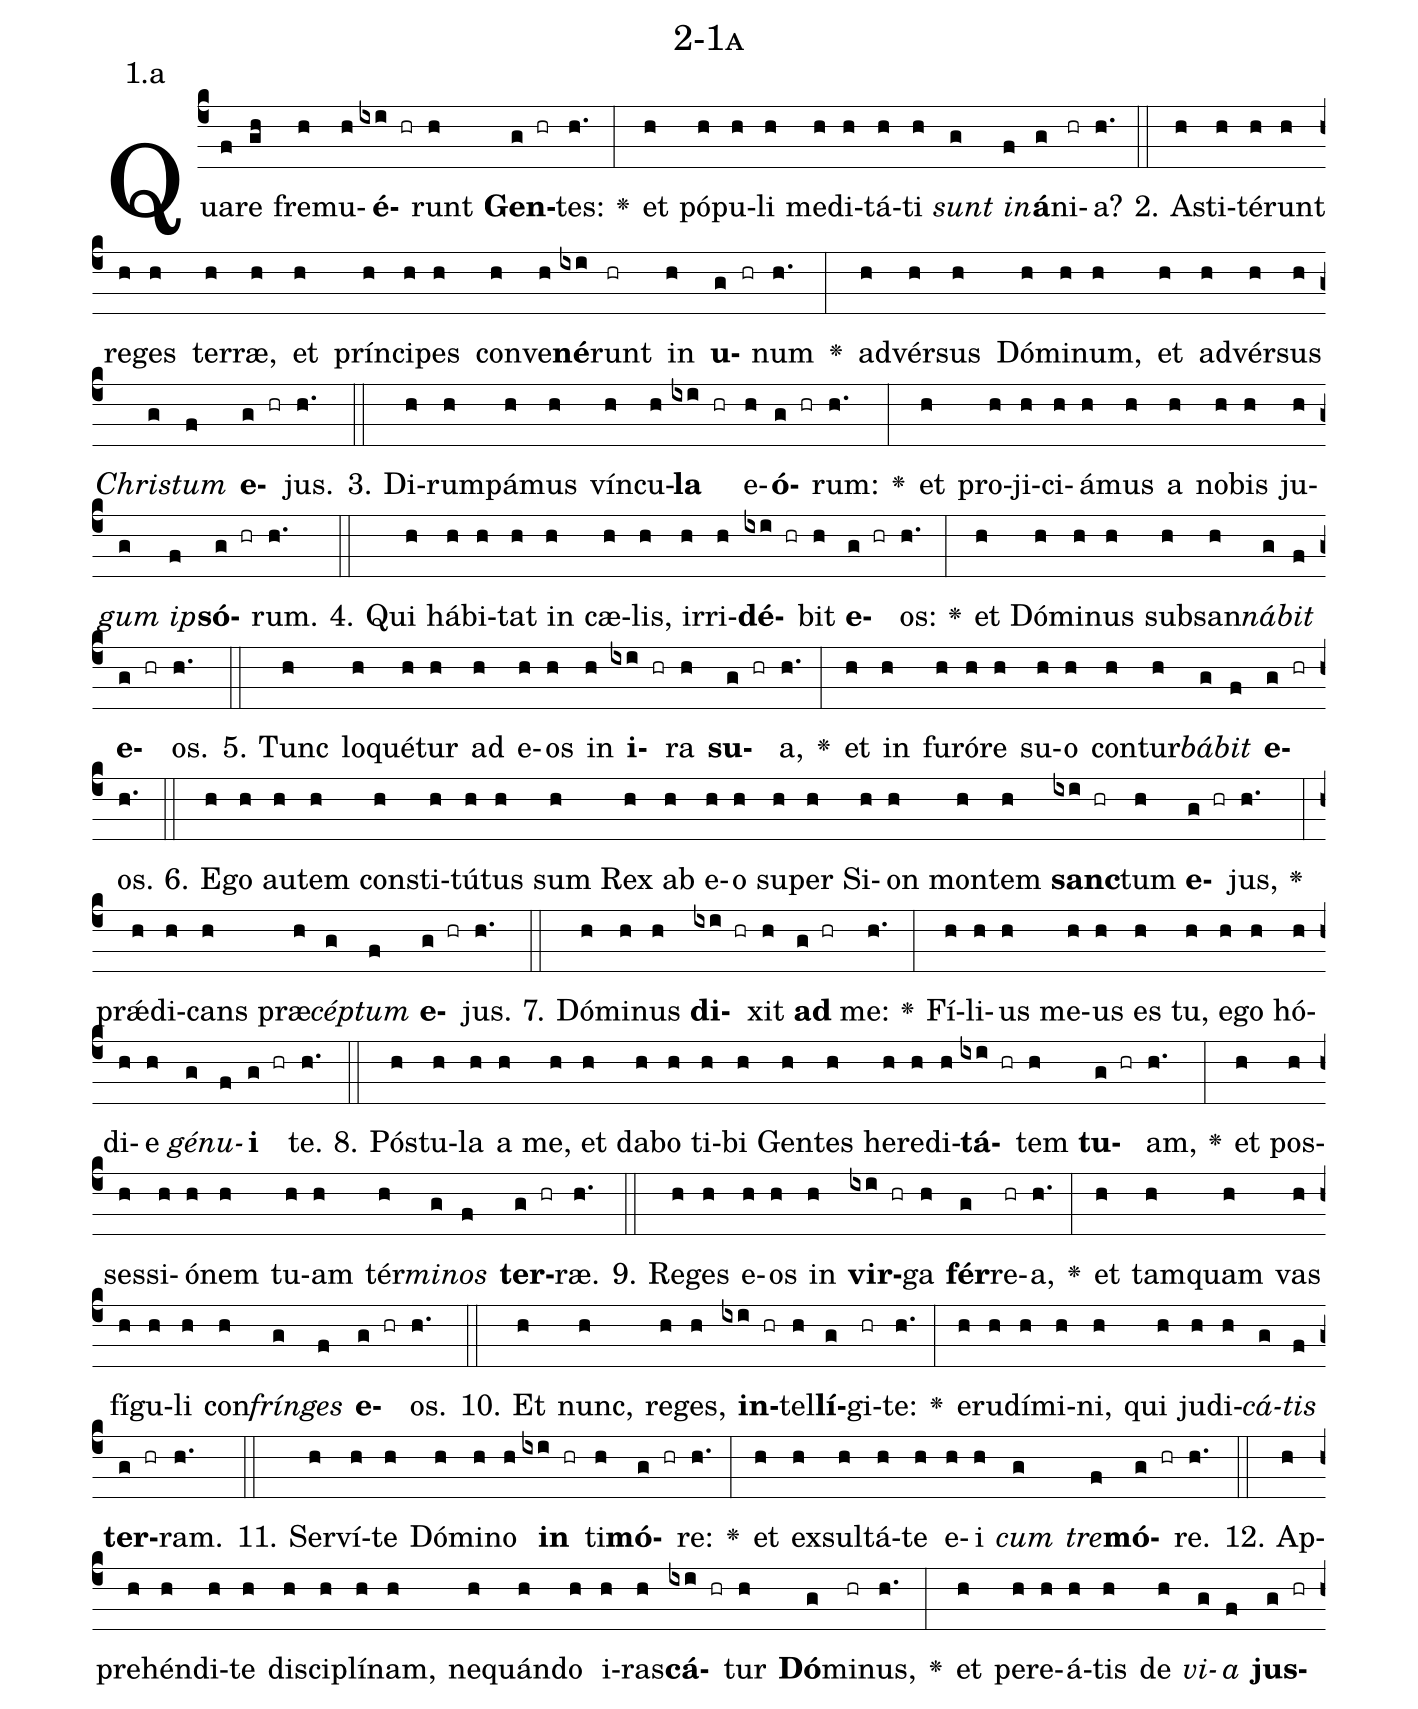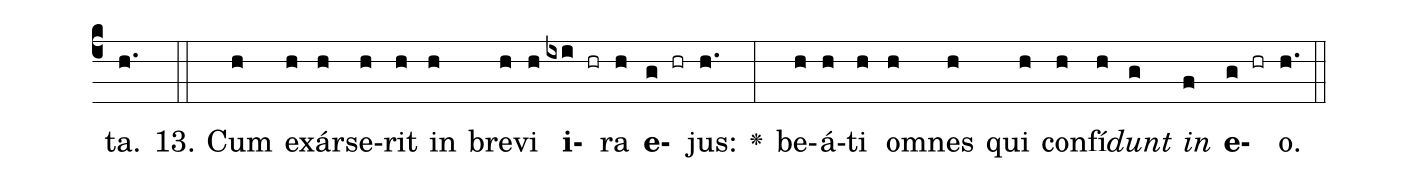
name: 2-1a;
annotation: 1.a;
%%
(c4)Qua(f)re(gh) fre(h)mu(h)<b>é</b>(ixi hr)runt(h) <b>Gen</b>(g hr)tes:(h.) <v>\greheightstar</v>(:) et(h) pó(h)pu(h)li(h) me(h)di(h)tá(h)ti(h) <i>sunt</i>(g) <i>in</i>(f)<b>á</b>(g)ni(hr)a?(h.) (::)
2. A(h)sti(h)té(h)runt(h) re(h)ges(h) ter(h)ræ,(h) et(h) prín(h)ci(h)pes(h) con(h)ve(h)<b>né</b>(ixi)runt(hr) in(h) <b>u</b>(g hr)num(h.) <v>\greheightstar</v>(:) ad(h)vér(h)sus(h) Dó(h)mi(h)num,(h) et(h) ad(h)vér(h)sus(h) <i>Chris</i>(g)<i>tum</i>(f) <b>e</b>(g hr)jus.(h.) (::)
3. Di(h)rum(h)pá(h)mus(h) vín(h)cu(h)<b>la</b>(ixi hr) e(h)<b>ó</b>(g hr)rum:(h.) <v>\greheightstar</v>(:) et(h) pro(h)ji(h)ci(h)á(h)mus(h) a(h) no(h)bis(h) ju(h)<i>gum</i>(g) <i>ip</i>(f)<b>só</b>(g hr)rum.(h.) (::)
4. Qui(h) há(h)bi(h)tat(h) in(h) cæ(h)lis,(h) ir(h)ri(h)<b>dé</b>(ixi hr)bit(h) <b>e</b>(g hr)os:(h.) <v>\greheightstar</v>(:) et(h) Dó(h)mi(h)nus(h) sub(h)san(h)<i>ná</i>(g)<i>bit</i>(f) <b>e</b>(g hr)os.(h.) (::)
5. Tunc(h) lo(h)qué(h)tur(h) ad(h) e(h)os(h) in(h) <b>i</b>(ixi hr)ra(h) <b>su</b>(g hr)a,(h.) <v>\greheightstar</v>(:) et(h) in(h) fu(h)ró(h)re(h) su(h)o(h) con(h)tur(h)<i>bá</i>(g)<i>bit</i>(f) <b>e</b>(g hr)os.(h.) (::)
6. E(h)go(h) au(h)tem(h) con(h)sti(h)tú(h)tus(h) sum(h) Rex(h) ab(h) e(h)o(h) su(h)per(h) Si(h)on(h) mon(h)tem(h) <b>sanc</b>(ixi hr)tum(h) <b>e</b>(g hr)jus,(h.) <v>\greheightstar</v>(:) prǽ(h)di(h)cans(h) præ(h)<i>cép</i>(g)<i>tum</i>(f) <b>e</b>(g hr)jus.(h.) (::)
7. Dó(h)mi(h)nus(h) <b>di</b>(ixi hr)xit(h) <b>ad</b>(g hr) me:(h.) <v>\greheightstar</v>(:) Fí(h)li(h)us(h) me(h)us(h) es(h) tu,(h) e(h)go(h) hó(h)di(h)e(h) <i>gé</i>(g)<i>nu</i>(f)<b>i</b>(g hr) te.(h.) (::)
8. Pós(h)tu(h)la(h) a(h) me,(h) et(h) da(h)bo(h) ti(h)bi(h) Gen(h)tes(h) he(h)re(h)di(h)<b>tá</b>(ixi hr)tem(h) <b>tu</b>(g hr)am,(h.) <v>\greheightstar</v>(:) et(h) pos(h)ses(h)si(h)ó(h)nem(h) tu(h)am(h) tér(h)<i>mi</i>(g)<i>nos</i>(f) <b>ter</b>(g hr)ræ.(h.) (::)
9. Re(h)ges(h) e(h)os(h) in(h) <b>vir</b>(ixi hr)ga(h) <b>fér</b>(g)re(hr)a,(h.) <v>\greheightstar</v>(:) et(h) tam(h)quam(h) vas(h) fí(h)gu(h)li(h) con(h)<i>frín</i>(g)<i>ges</i>(f) <b>e</b>(g hr)os.(h.) (::)
10. Et(h) nunc,(h) re(h)ges,(h) <b>in</b>(ixi hr)tel(h)<b>lí</b>(g)gi(hr)te:(h.) <v>\greheightstar</v>(:) e(h)ru(h)dí(h)mi(h)ni,(h) qui(h) ju(h)di(h)<i>cá</i>(g)<i>tis</i>(f) <b>ter</b>(g hr)ram.(h.) (::)
11. Ser(h)ví(h)te(h) Dó(h)mi(h)no(h) <b>in</b>(ixi hr) ti(h)<b>mó</b>(g hr)re:(h.) <v>\greheightstar</v>(:) et(h) ex(h)sul(h)tá(h)te(h) e(h)i(h) <i>cum</i>(g) <i>tre</i>(f)<b>mó</b>(g hr)re.(h.) (::)
12. Ap(h)pre(h)hén(h)di(h)te(h) di(h)sci(h)plí(h)nam,(h) ne(h)quán(h)do(h) i(h)ras(h)<b>cá</b>(ixi hr)tur(h) <b>Dó</b>(g)mi(hr)nus,(h.) <v>\greheightstar</v>(:) et(h) per(h)e(h)á(h)tis(h) de(h) <i>vi</i>(g)<i>a</i>(f) <b>jus</b>(g hr)ta.(h.) (::)
13. Cum(h) ex(h)ár(h)se(h)rit(h) in(h) bre(h)vi(h) <b>i</b>(ixi hr)ra(h) <b>e</b>(g hr)jus:(h.) <v>\greheightstar</v>(:) be(h)á(h)ti(h) om(h)nes(h) qui(h) con(h)fí(h)<i>dunt</i>(g) <i>in</i>(f) <b>e</b>(g hr)o.(h.) (::)
